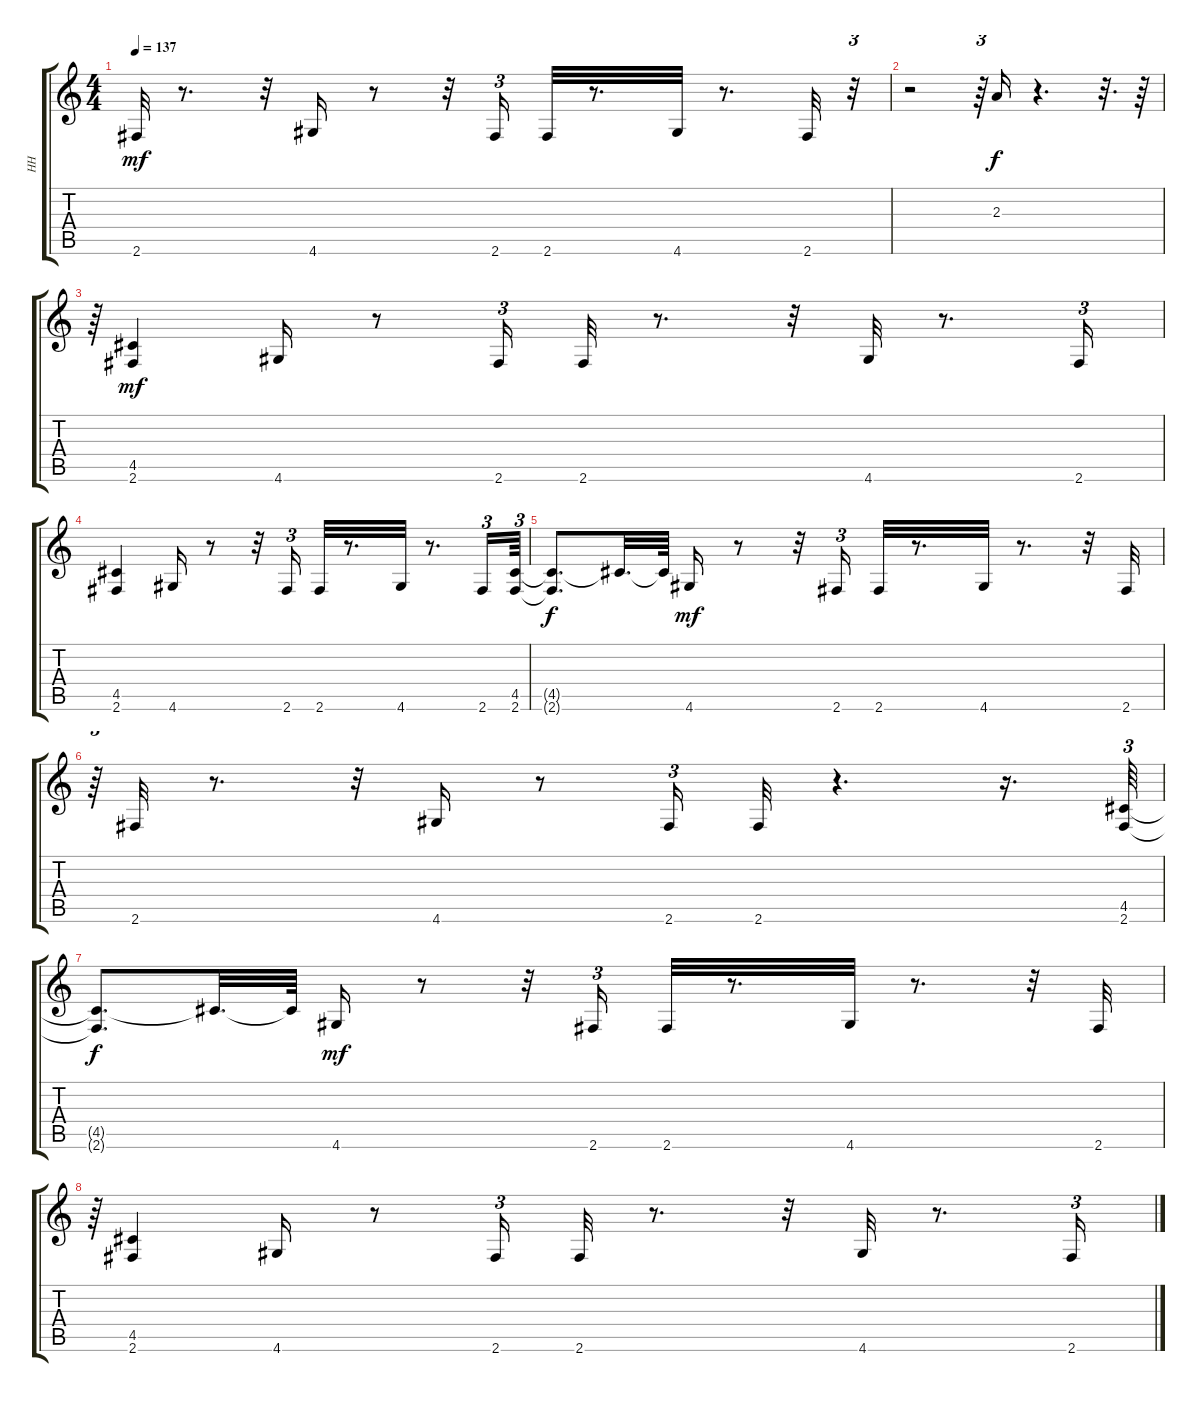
\track ("HH" "HH") {instrument acousticguitarsteel}
\staff {score tabs}
\tuning (E4 B3 G3 D3 A2 E2) {hide}
\ts (4 4)
\tempo 137
\clef g2
\ks c
2.6.32{dy mf} r.8{d} r.32 4.6.16 r.8 r.32 2.6.16{tu (3 2)} 2.6.32 r.8{d} 4.6.32 r.8{d} 2.6.32 r.32{tu (3 2)} |
r.2 r.64{tu (3 2)} 2.3.16{dy f} r.4{d} r.32{d} r.64 |
r.64{tu (3 2)} (4.5 2.6).4{dy mf} 4.6.16 r.8 2.6.16{tu (3 2)} 2.6.32 r.8{d} r.32 4.6.32 r.8{d} 2.6.16{tu (3 2)} |
(4.5 2.6).4 4.6.16 r.8 r.32 2.6.16{tu (3 2)} 2.6.32 r.8{d} 4.6.32 r.8{d} 2.6.16{tu (3 2)} (4.5 2.6).64{tu (3 2)} |
(4.5{t} 2.6{t}).8{d dy f} 4.5{t}.32{d} 4.5{t}.64 4.6.16{dy mf} r.8 r.32 2.6.16{tu (3 2)} 2.6.32 r.8{d} 4.6.32 r.8{d} r.32 2.6.32 |
r.64{tu (3 2)} 2.6.32 r.8{d} r.32 4.6.16 r.8 2.6.16{tu (3 2)} 2.6.32 r.4{d} r.16{d} (4.5 2.6).64{tu (3 2)} |
(4.5{t} 2.6{t}).8{d dy f} 4.5{t}.32{d} 4.5{t}.64 4.6.16{dy mf} r.8 r.32 2.6.16{tu (3 2)} 2.6.32 r.8{d} 4.6.32 r.8{d} r.32 2.6.32 |
r.64{tu (3 2)} (4.5 2.6).4 4.6.16 r.8 2.6.16{tu (3 2)} 2.6.32 r.8{d} r.32 4.6.32 r.8{d} 2.6.16{tu (3 2)}
